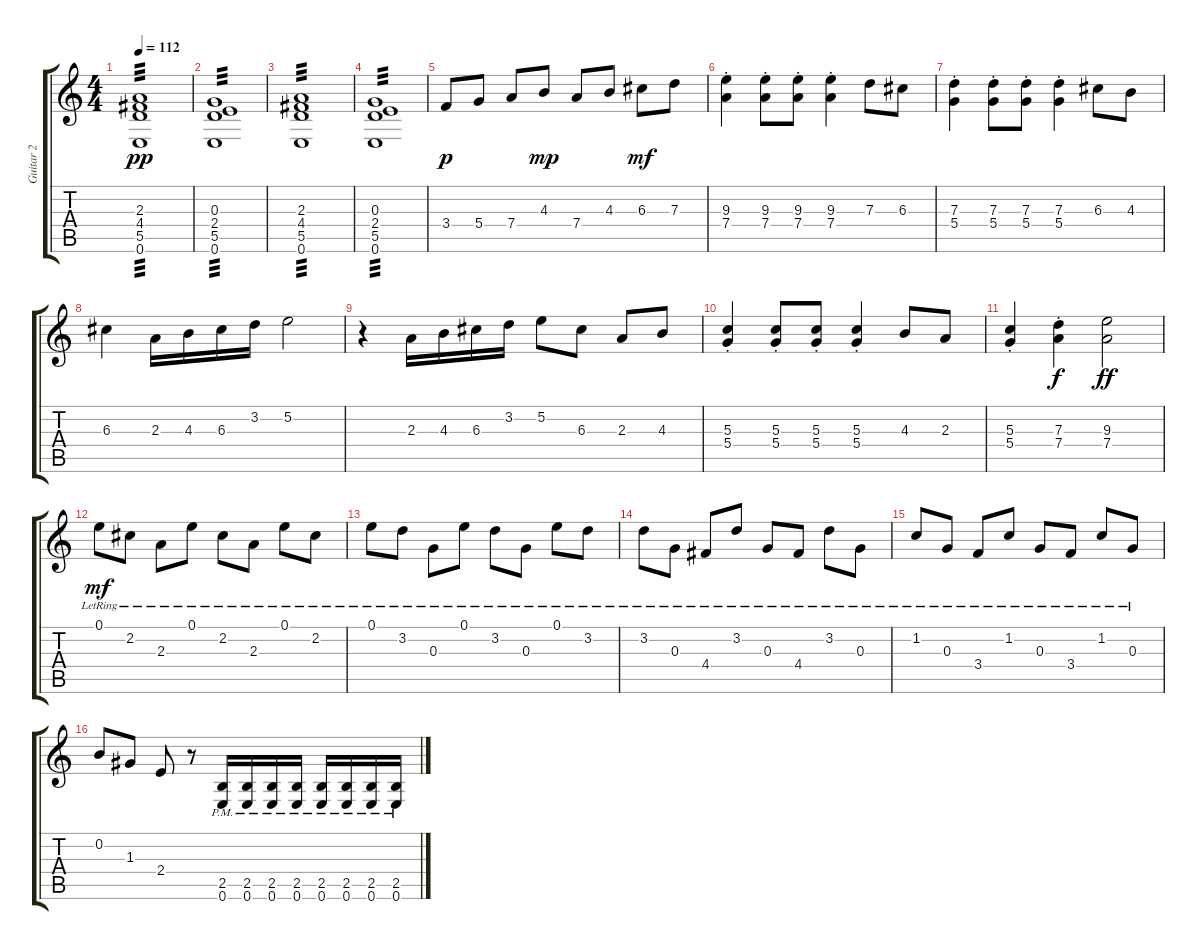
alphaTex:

\track ("Guitar 2" "Guitar 2") {instrument acousticguitarnylon}
\staff {score tabs}
\tuning (E4 B3 G3 D3 A2 E2) {hide}
\ts (4 4)
\tempo 112
\clef g2
\ks c
(2.3 4.4 5.5 0.6).1{tp 3 dy pp} |
(0.3 2.4 5.5 0.6).1{tp 3} |
(2.3 4.4 5.5 0.6).1{tp 3} |
(0.3 2.4 5.5 0.6).1{tp 3} |
3.4.8{dy p} 5.4.8 7.4.8 4.3.8{dy mp} 7.4.8 4.3.8 6.3.8{dy mf} 7.3.8 |
(9.3{st} 7.4).4 (9.3{st} 7.4).8 (9.3{st} 7.4).8 (9.3{st} 7.4).4 7.3.8 6.3.8 |
(7.3{st} 5.4).4 (7.3{st} 5.4).8 (7.3{st} 5.4).8 (7.3{st} 5.4).4 6.3.8 4.3.8 |
6.3.4 2.3.16 4.3.16 6.3.16 3.2.16 5.2.2 |
r.4 2.3.16 4.3.16 6.3.16 3.2.16 5.2.8 6.3.8 2.3.8 4.3.8 |
(5.3{st} 5.4{st}).4 (5.3{st} 5.4{st}).8 (5.3{st} 5.4{st}).8 (5.3{st} 5.4{st}).4 4.3.8 2.3.8 |
(5.3{st} 5.4{st}).4 (7.3{st} 7.4{st}).4{dy f} (9.3 7.4).2{dy ff} |
0.1{lr}.8{dy mf} 2.2{lr}.8 2.3{lr}.8 0.1{lr}.8 2.2{lr}.8 2.3{lr}.8 0.1{lr}.8 2.2{lr}.8 |
0.1{lr}.8 3.2{lr}.8 0.3{lr}.8 0.1{lr}.8 3.2{lr}.8 0.3{lr}.8 0.1{lr}.8 3.2{lr}.8 |
3.2{lr}.8 0.3{lr}.8 4.4{lr}.8 3.2{lr}.8 0.3{lr}.8 4.4{lr}.8 3.2{lr}.8 0.3{lr}.8 |
1.2{lr}.8 0.3{lr}.8 3.4{lr}.8 1.2{lr}.8 0.3{lr}.8 3.4{lr}.8 1.2{lr}.8 0.3{lr}.8 |
0.2.8 1.3.8 2.4.8 r.8 (2.5{pm} 0.6{pm}).16 (2.5{pm} 0.6{pm}).16 (2.5{pm} 0.6{pm}).16 (2.5{pm} 0.6{pm}).16 (2.5{pm} 0.6{pm}).16 (2.5{pm} 0.6{pm}).16 (2.5{pm} 0.6{pm}).16 (2.5{pm} 0.6{pm}).16
